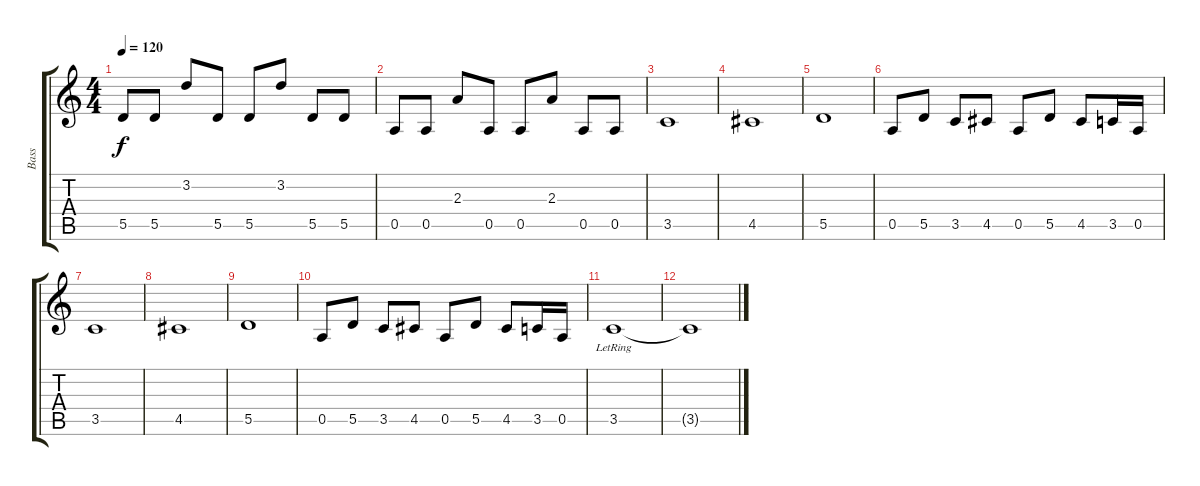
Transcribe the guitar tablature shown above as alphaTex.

\track ("Bass" "Bass") {instrument electricbasspick}
\staff {score tabs}
\tuning (E4 B3 G3 D3 A2 E2) {hide}
\ts (4 4)
\tempo 120
\clef g2
\ks c
5.5.8{dy f} 5.5.8 3.2.8 5.5.8 5.5.8 3.2.8 5.5.8 5.5.8 |
0.5.8 0.5.8 2.3.8 0.5.8 0.5.8 2.3.8 0.5.8 0.5.8 |
3.5.1 |
4.5.1 |
5.5.1 |
0.5.8 5.5.8 3.5.8 4.5.8 0.5.8 5.5.8 4.5.8 3.5.16 0.5.16 |
3.5.1 |
4.5.1 |
5.5.1 |
0.5.8 5.5.8 3.5.8 4.5.8 0.5.8 5.5.8 4.5.8 3.5.16 0.5.16 |
3.5{lr}.1 |
3.5{t}.1
